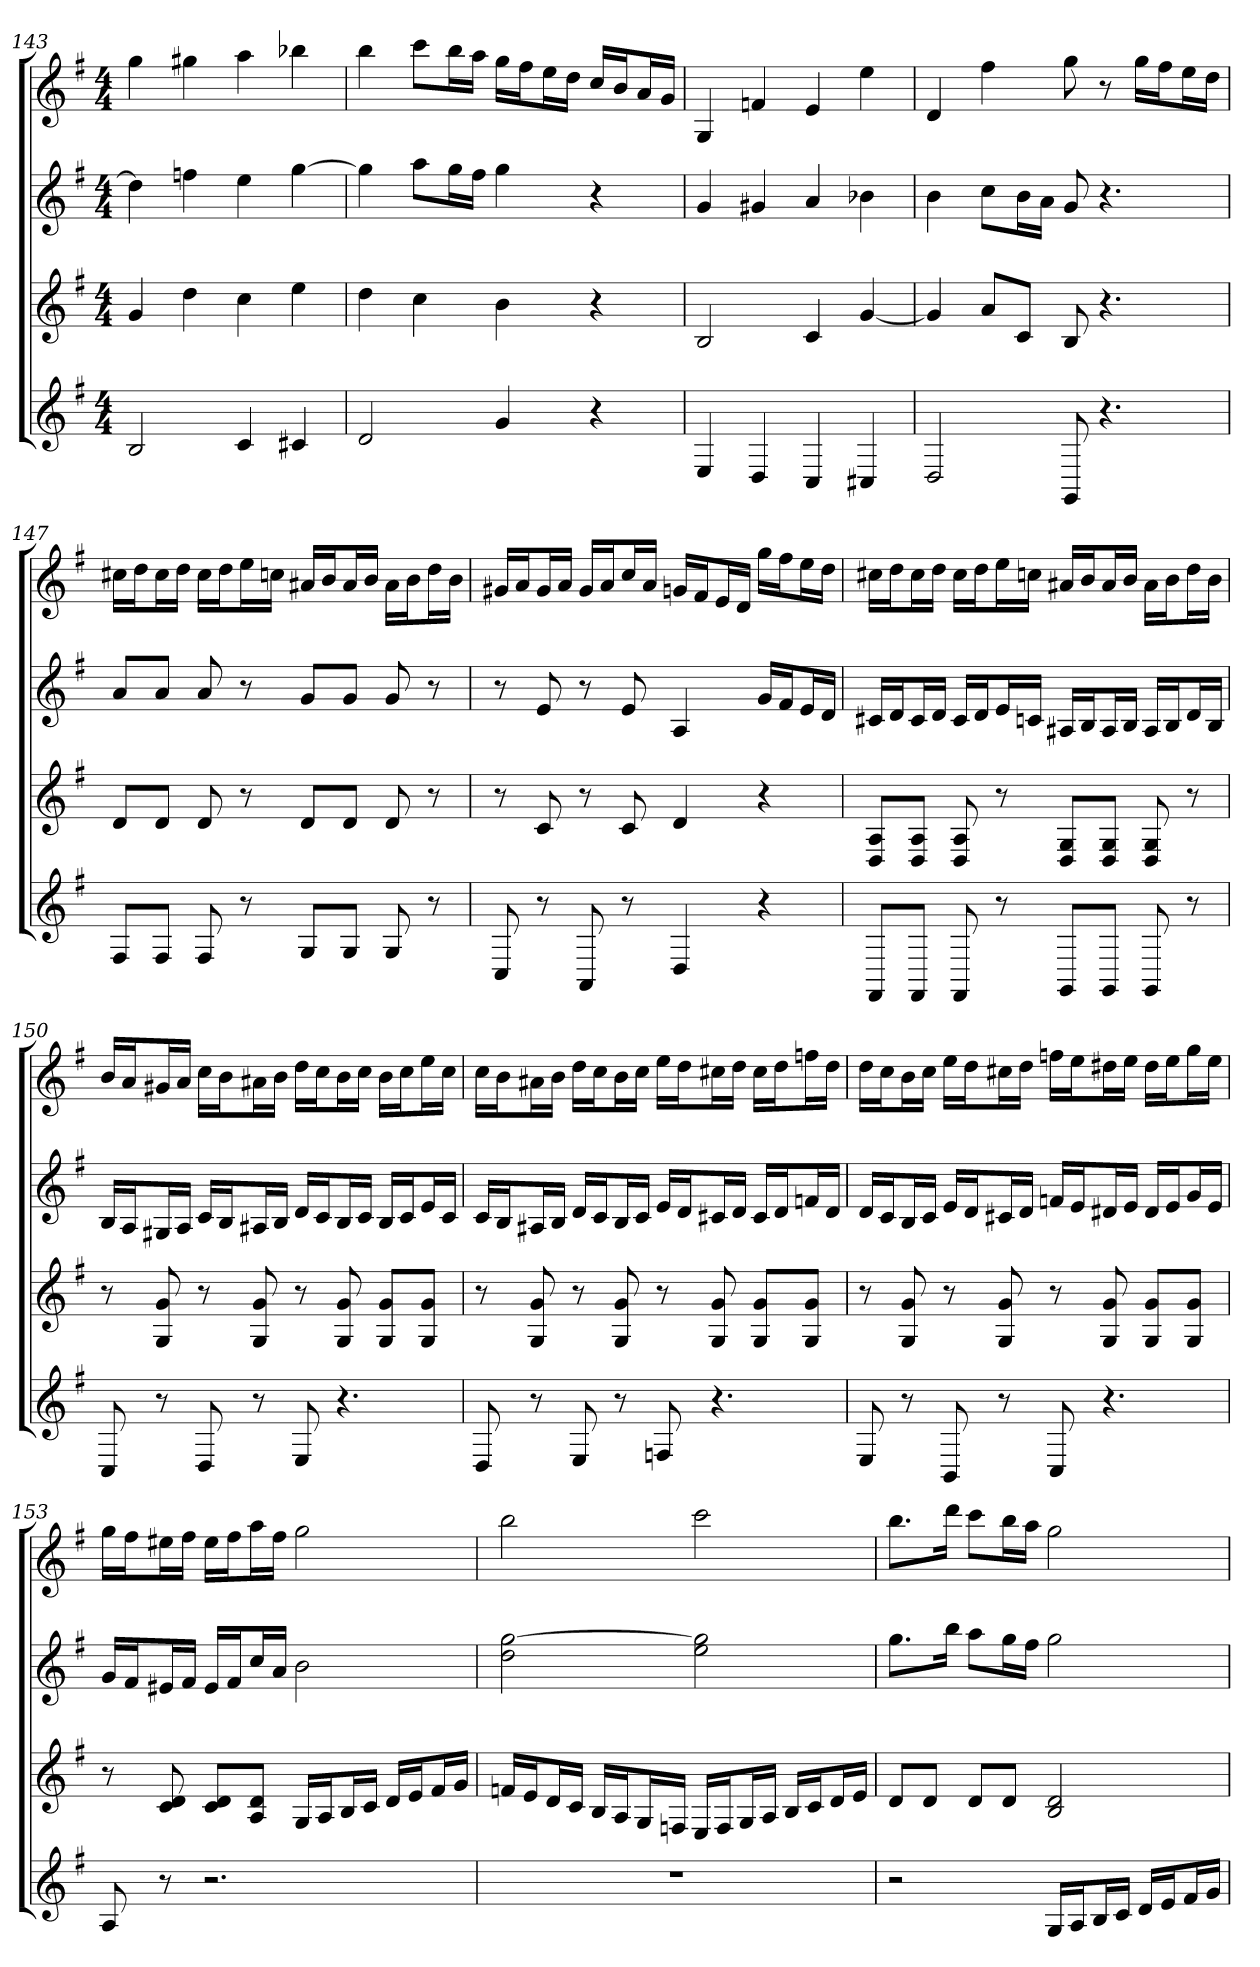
**kern	**kern	**kern	**kern
*part4	*part3	*part2	*part1
*staff4	*staff3	*staff2	*staff1
*k[f#]	*k[f#]	*k[f#]	*k[f#]
*G:	*G:	*G:	*G:
*M4/4	*M4/4	*M4/4	*M4/4
=143	=143	=143	=143
2B	4g	4dd]	4gg
.	4dd	4ffn	4gg#X
4c	4cc	4ee	4aa
4c#X	4ee	[4gg	4bb-X
=144	=144	=144	=144
2d	4dd	4gg]	4bb
.	4cc	8aaL	8cccL
.	.	16ggL	16bbL
.	.	16ff#JJ	16aaJJ
4g	4b	4gg	16ggLL
.	.	.	16ff#J
.	.	.	16eeL
.	.	.	16ddJJ
4r	4r	4r	16ccLL
.	.	.	16bJ
.	.	.	16aL
.	.	.	16gJJ
=145	=145	=145	=145
4E	2B	4g	4G
4D	.	4g#X	4fn
4C	4c	4a	4e
4C#X	[4g	4b-X	4ee
=146	=146	=146	=146
2D	4g]	4b	4d
.	8aL	8ccL	4ff#
.	8cJ	16bL	.
.	.	16aJJ	.
8GG	8B	8g	8gg
4.r	4.r	4.r	8r
.	.	.	16ggLL
.	.	.	16ff#J
.	.	.	16eeL
.	.	.	16ddJJ
=147	=147	=147	=147
8F#L	8dL	8aL	16cc#XLL
.	.	.	16ddJ
8F#J	8dJ	8aJ	16cc#L
.	.	.	16ddJJ
8F#	8d	8a	16cc#LL
.	.	.	16ddJ
8r	8r	8r	16eeL
.	.	.	16ccnJJ
8GL	8dL	8gL	16a#XLL
.	.	.	16bJ
8GJ	8dJ	8gJ	16a#L
.	.	.	16bJJ
8G	8d	8g	16a#LL
.	.	.	16bJ
8r	8r	8r	16ddL
.	.	.	16bJJ
=148	=148	=148	=148
8C	8r	8r	16g#XLL
.	.	.	16aJ
8r	8c	8e	16g#L
.	.	.	16aJJ
8AA	8r	8r	16g#LL
.	.	.	16aJ
8r	8c	8e	16ccL
.	.	.	16aJJ
4D	4d	4A	16gnLL
.	.	.	16f#J
.	.	.	16eL
.	.	.	16dJJ
4r	4r	16gLL	16ggLL
.	.	16f#J	16ff#J
.	.	16eL	16eeL
.	.	16dJJ	16ddJJ
=149	=149	=149	=149
8FF#L	8D 8AL	16c#XLL	16cc#XLL
.	.	16dJ	16ddJ
8FF#J	8D 8AJ	16c#L	16cc#L
.	.	16dJJ	16ddJJ
8FF#	8D 8A	16c#LL	16cc#LL
.	.	16dJ	16ddJ
8r	8r	16eL	16eeL
.	.	16cnJJ	16ccnJJ
8GGL	8D 8GL	16A#XLL	16a#XLL
.	.	16BJ	16bJ
8GGJ	8D 8GJ	16A#L	16a#L
.	.	16BJJ	16bJJ
8GG	8D 8G	16A#LL	16a#LL
.	.	16BJ	16bJ
8r	8r	16dL	16ddL
.	.	16BJJ	16bJJ
=150	=150	=150	=150
8C	8r	16BLL	16bLL
.	.	16AJ	16aJ
8r	8G 8g	16G#XL	16g#XL
.	.	16AJJ	16aJJ
8D	8r	16cLL	16ccLL
.	.	16BJ	16bJ
8r	8G 8g	16A#XL	16a#XL
.	.	16BJJ	16bJJ
8E	8r	16dLL	16ddLL
.	.	16cJ	16ccJ
4.r	8G 8g	16BL	16bL
.	.	16cJJ	16ccJJ
.	8G 8gL	16BLL	16bLL
.	.	16cJ	16ccJ
.	8G 8gJ	16eL	16eeL
.	.	16cJJ	16ccJJ
=151	=151	=151	=151
8D	8r	16cLL	16ccLL
.	.	16BJ	16bJ
8r	8G 8g	16A#XL	16a#XL
.	.	16BJJ	16bJJ
8E	8r	16dLL	16ddLL
.	.	16cJ	16ccJ
8r	8G 8g	16BL	16bL
.	.	16cJJ	16ccJJ
8Fn	8r	16eLL	16eeLL
.	.	16dJ	16ddJ
4.r	8G 8g	16c#XL	16cc#XL
.	.	16dJJ	16ddJJ
.	8G 8gL	16c#LL	16cc#LL
.	.	16dJ	16ddJ
.	8G 8gJ	16fnL	16ffnL
.	.	16dJJ	16ddJJ
=152	=152	=152	=152
8E	8r	16dLL	16ddLL
.	.	16cJ	16ccJ
8r	8G 8g	16BL	16bL
.	.	16cJJ	16ccJJ
8BB	8r	16eLL	16eeLL
.	.	16dJ	16ddJ
8r	8G 8g	16c#XL	16cc#XL
.	.	16dJJ	16ddJJ
8C	8r	16fnLL	16ffnLL
.	.	16eJ	16eeJ
4.r	8G 8g	16d#XL	16dd#XL
.	.	16eJJ	16eeJJ
.	8G 8gL	16d#LL	16dd#LL
.	.	16eJ	16eeJ
.	8G 8gJ	16gL	16ggL
.	.	16eJJ	16eeJJ
=153	=153	=153	=153
8A	8r	16gLL	16ggLL
.	.	16f#J	16ff#J
8r	8c 8d	16e#XL	16ee#XL
.	.	16f#JJ	16ff#JJ
2.r	8c 8dL	16e#LL	16ee#LL
.	.	16f#J	16ff#J
.	8A 8dJ	16ccL	16aaL
.	.	16aJJ	16ff#JJ
.	16GLL	2b	2gg
.	16AJ	.	.
.	16BL	.	.
.	16cJJ	.	.
.	16dLL	.	.
.	16eJ	.	.
.	16f#L	.	.
.	16gJJ	.	.
=154	=154	=154	=154
1r	16fnLL	2dd [2gg	2bb
.	16eJ	.	.
.	16dL	.	.
.	16cJJ	.	.
.	16BLL	.	.
.	16AJ	.	.
.	16GL	.	.
.	16FnJJ	.	.
.	16ELL	2ee 2gg]	2ccc
.	16FJ	.	.
.	16GL	.	.
.	16AJJ	.	.
.	16BLL	.	.
.	16cJ	.	.
.	16dL	.	.
.	16eJJ	.	.
=155	=155	=155	=155
2r	8dL	8.ggL	8.bbL
.	8dJ	.	.
.	.	16bbJk	16dddJk
.	8dL	8aaL	8cccL
.	8dJ	16ggL	16bbL
.	.	16ff#JJ	16aaJJ
16GLL	2B 2d	2gg	2gg
16AJ	.	.	.
16BL	.	.	.
16cJJ	.	.	.
16dLL	.	.	.
16eJ	.	.	.
16f#L	.	.	.
16gJJ	.	.	.
=	=	=	=
*-	*-	*-	*-
